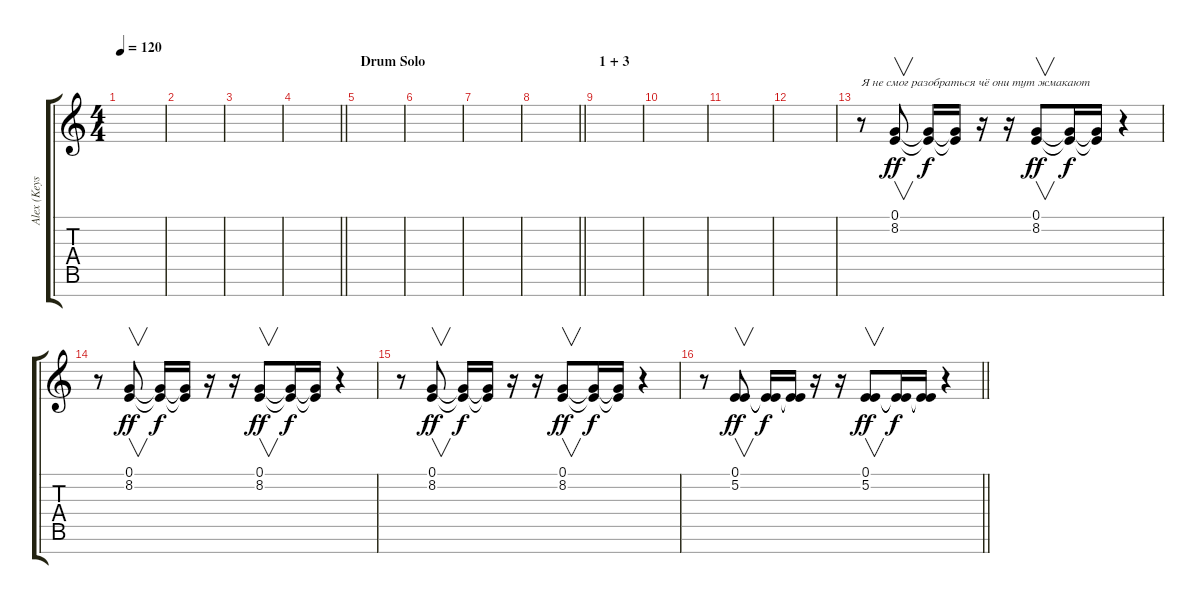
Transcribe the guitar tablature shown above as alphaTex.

\track ("Alex (Keys)" "Alex (Keys") {instrument lead2sawtooth}
\staff {score tabs}
\tuning (E4 B3 G3 D3 A2 E2 B1) {hide}
\ts (4 4)
\tempo 120
\clef g2
\ks c
|
|
|
\barLineRight lightlight
|
\section ("" "Drum Solo")
|
|
|
\barLineRight lightlight
|
\section ("" "1 + 3")
|
|
|
|
r.8{txt "Я не смог разобраться чё они тут жмакают"} (0.1 8.2).8{v dy ff} (0.1{t} 8.2{t}).16{dy f} (0.1{t} 8.2{t}).16 r.16 r.16 (0.1 8.2).8{v dy ff} (0.1{t} 8.2{t}).16{dy f} (0.1{t} 8.2{t}).16 r.4 |
r.8 (0.1 8.2).8{v dy ff} (0.1{t} 8.2{t}).16{dy f} (0.1{t} 8.2{t}).16 r.16 r.16 (0.1 8.2).8{v dy ff} (0.1{t} 8.2{t}).16{dy f} (0.1{t} 8.2{t}).16 r.4 |
r.8 (0.1 8.2).8{v dy ff} (0.1{t} 8.2{t}).16{dy f} (0.1{t} 8.2{t}).16 r.16 r.16 (0.1 8.2).8{v dy ff} (0.1{t} 8.2{t}).16{dy f} (0.1{t} 8.2{t}).16 r.4 |
\barLineRight lightlight
r.8 (0.1 5.2).8{v dy ff} (0.1{t} 5.2{t}).16{dy f} (0.1{t} 5.2{t}).16 r.16 r.16 (0.1 5.2).8{v dy ff} (0.1{t} 5.2{t}).16{dy f} (0.1{t} 5.2{t}).16 r.4
